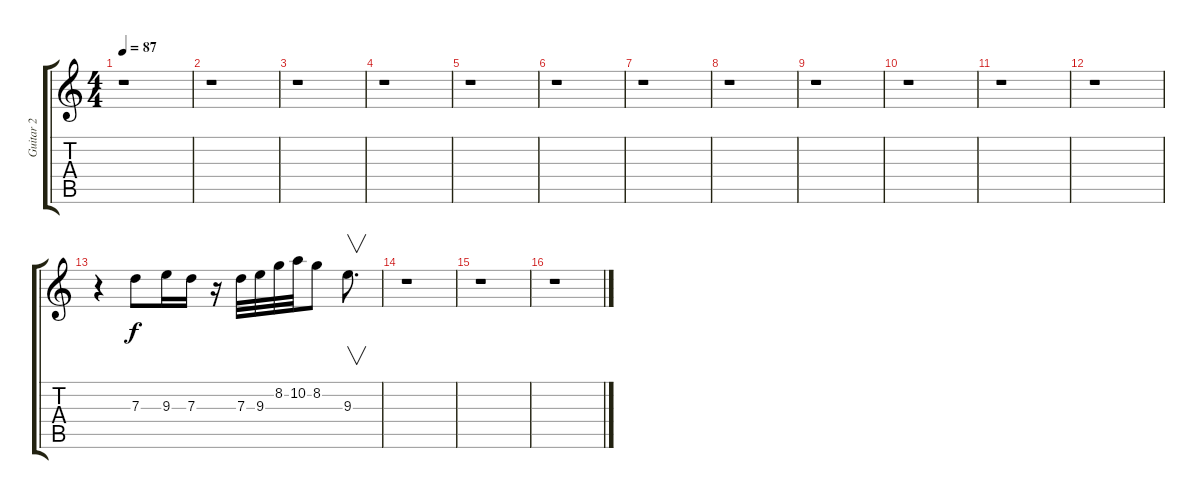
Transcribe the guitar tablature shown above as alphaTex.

\track ("Guitar 2" "Guitar 2") {instrument overdrivenguitar}
\staff {score tabs}
\tuning (E4 B3 G3 D3 A2 E2) {hide}
\ts (4 4)
\tempo 87
\clef g2
\ks c
r.1{dy f instrument overdrivenguitar} |
r.1 |
r.1 |
r.1 |
r.1 |
r.1 |
r.1 |
r.1 |
r.1 |
r.1 |
r.1 |
r.1 |
r.4 7.3.8 9.3.16 7.3.16 r.16 7.3.32 9.3.32 8.2.32 10.2.32 8.2.8 9.3.8{v d} |
r.1 |
r.1 |
r.1
